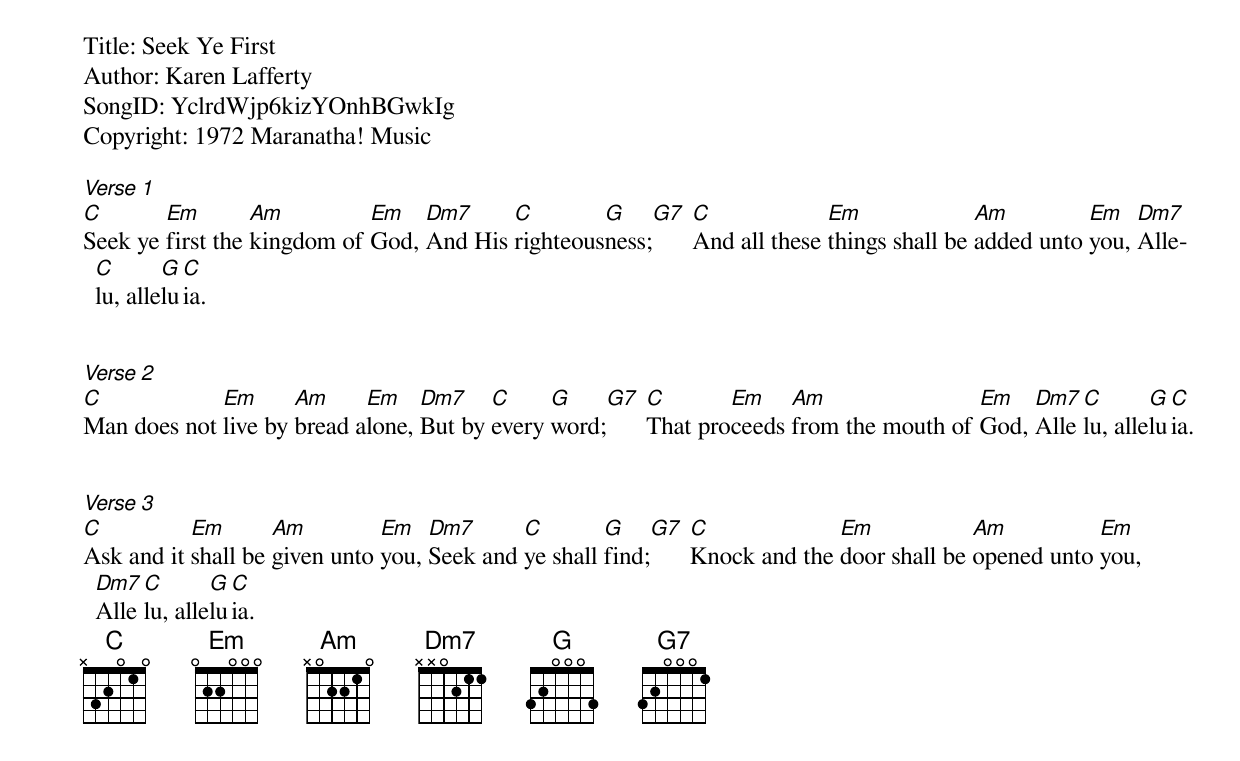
Title: Seek Ye First
Author: Karen Lafferty
SongID: YclrdWjp6kizYOnhBGwkIg
Copyright: 1972 Maranatha! Music

[Verse 1]
[C]Seek ye [Em]first the [Am]kingdom of [Em]God, [Dm7]And His [C]righteous[G]ness;[G7] [C]And all these [Em]things shall be [Am]added unto [Em]you, [Dm7]Alle[C]lu, alle[G]lu[C]ia.


[Verse 2]
[C]Man does not [Em]live by [Am]bread a[Em]lone, [Dm7]But by [C]every [G]word;[G7] [C]That pro[Em]ceeds [Am]from the mouth of [Em]God, [Dm7]Alle[C]lu, alle[G]lu[C]ia.


[Verse 3]
[C]Ask and it [Em]shall be [Am]given unto [Em]you, [Dm7]Seek and [C]ye shall [G]find;[G7] [C]Knock and the [Em]door shall be [Am]opened unto [Em]you, [Dm7]Alle[C]lu, alle[G]lu[C]ia.
